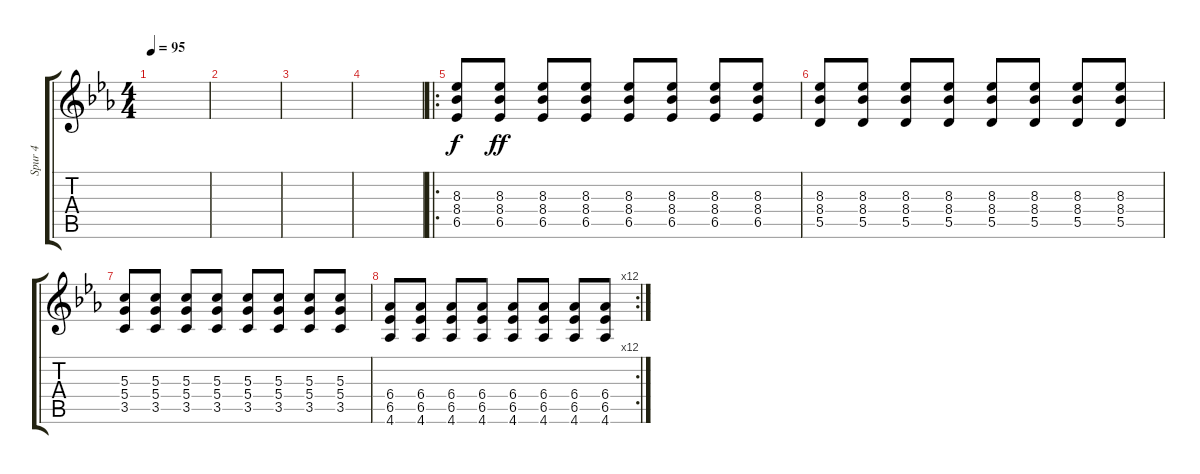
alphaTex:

\track ("Spur 4" "Spur 4") {instrument overdrivenguitar}
\staff {score tabs}
\tuning (E4 B3 G3 D3 A2 E2) {hide}
\ts (4 4)
\tempo 95
\clef g2
\ks eb
|
|
|
|
\ro
(8.3 8.4 6.5).8 (8.3 8.4 6.5).8{dy ff} (8.3 8.4 6.5).8 (8.3 8.4 6.5).8 (8.3 8.4 6.5).8 (8.3 8.4 6.5).8 (8.3 8.4 6.5).8 (8.3 8.4 6.5).8 |
(8.3 8.4 5.5).8 (8.3 8.4 5.5).8 (8.3 8.4 5.5).8 (8.3 8.4 5.5).8 (8.3 8.4 5.5).8 (8.3 8.4 5.5).8 (8.3 8.4 5.5).8 (8.3 8.4 5.5).8 |
(5.3 5.4 3.5).8 (5.3 5.4 3.5).8 (5.3 5.4 3.5).8 (5.3 5.4 3.5).8 (5.3 5.4 3.5).8 (5.3 5.4 3.5).8 (5.3 5.4 3.5).8 (5.3 5.4 3.5).8 |
\rc 12
(6.4 6.5 4.6).8 (6.4 6.5 4.6).8 (6.4 6.5 4.6).8 (6.4 6.5 4.6).8 (6.4 6.5 4.6).8 (6.4 6.5 4.6).8 (6.4 6.5 4.6).8 (6.4 6.5 4.6).8
